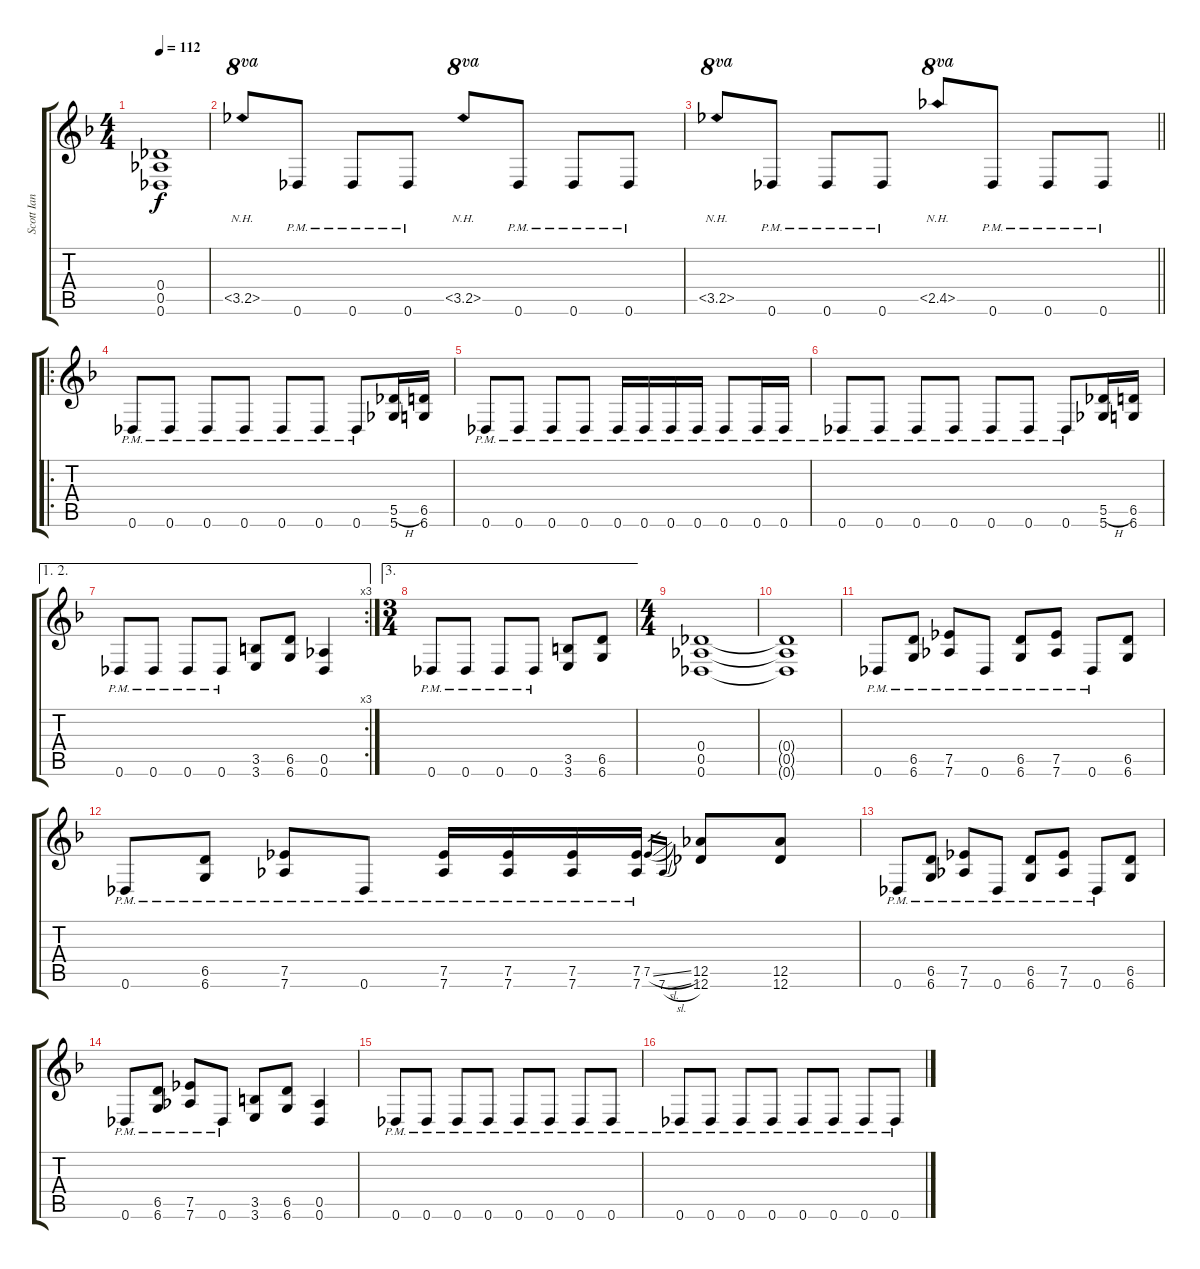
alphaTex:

\track ("Scott Ian" "Scott Ian") {instrument distortionguitar}
\staff {score tabs}
\tuning (Eb4 Bb3 Gb3 Db3 Ab2 Db2) {hide}
\ts (4 4)
\tempo 112
\clef g2
\ks f
(0.4 0.5 0.6).1{dy f instrument distortionguitar} |
3.5{nh}.8{ot 8va} 0.6{pm}.8 0.6{pm}.8 0.6{pm}.8 3.5{nh}.8{ot 8va} 0.6{pm}.8 0.6{pm}.8 0.6{pm}.8 |
\barLineRight lightlight
3.5{nh}.8{ot 8va} 0.6{pm}.8 0.6{pm}.8 0.6{pm}.8 2.5{nh}.8{ot 8va} 0.6{pm}.8 0.6{pm}.8 0.6{pm}.8 |
\ro
0.6{pm}.8 0.6{pm}.8 0.6{pm}.8 0.6{pm}.8 0.6{pm}.8 0.6{pm}.8 0.6{pm}.8 (5.5{h} 5.6).16 (6.5 6.6).16 |
0.6{pm}.8 0.6{pm}.8 0.6{pm}.8 0.6{pm}.8 0.6{pm}.16 0.6{pm}.16 0.6{pm}.16 0.6{pm}.16 0.6{pm}.8 0.6{pm}.16 0.6{pm}.16 |
0.6{pm}.8 0.6{pm}.8 0.6{pm}.8 0.6{pm}.8 0.6{pm}.8 0.6{pm}.8 0.6{pm}.8 (5.5{h} 5.6).16 (6.5 6.6).16 |
\ae (1 2)
\rc 3
0.6{pm}.8 0.6{pm}.8 0.6{pm}.8 0.6{pm}.8 (3.5 3.6).8 (6.5 6.6).8 (0.5 0.6).4 |
\ae 3
\ts (3 4)
0.6{pm}.8 0.6{pm}.8 0.6{pm}.8 0.6{pm}.8 (3.5 3.6).8 (6.5 6.6).8 |
\ts (4 4)
(0.4 0.5 0.6).1 |
(0.4{t} 0.5{t} 0.6{t}).1 |
0.6{pm}.8 (6.5{pm} 6.6{pm}).8 (7.5{pm} 7.6{pm}).8 0.6{pm}.8 (6.5{pm} 6.6{pm}).8 (7.5{pm} 7.6{pm}).8 0.6{pm}.8 (6.5 6.6).8 |
0.6{pm}.8 (6.5{pm} 6.6{pm}).8 (7.5{pm} 7.6{pm}).8 0.6{pm}.8 (7.5{pm} 7.6{pm}).16 (7.5{pm} 7.6{pm}).16 (7.5{pm} 7.6{pm}).16 (7.5{pm} 7.6{pm}).16 7.5{sl}.16{gr} 7.6{sl}.16{gr} (12.5 12.6).8 (12.5 12.6).8 |
0.6{pm}.8 (6.5{pm} 6.6{pm}).8 (7.5{pm} 7.6{pm}).8 0.6{pm}.8 (6.5{pm} 6.6{pm}).8 (7.5{pm} 7.6{pm}).8 0.6{pm}.8 (6.5 6.6).8 |
0.6{pm}.8 (6.5{pm} 6.6{pm}).8 (7.5{pm} 7.6{pm}).8 0.6{pm}.8 (3.5 3.6).8 (6.5 6.6).8 (0.5 0.6).4 |
0.6{pm}.8 0.6{pm}.8 0.6{pm}.8 0.6{pm}.8 0.6{pm}.8 0.6{pm}.8 0.6{pm}.8 0.6{pm}.8 |
0.6{pm}.8 0.6{pm}.8 0.6{pm}.8 0.6{pm}.8 0.6{pm}.8 0.6{pm}.8 0.6{pm}.8 0.6{pm}.8
